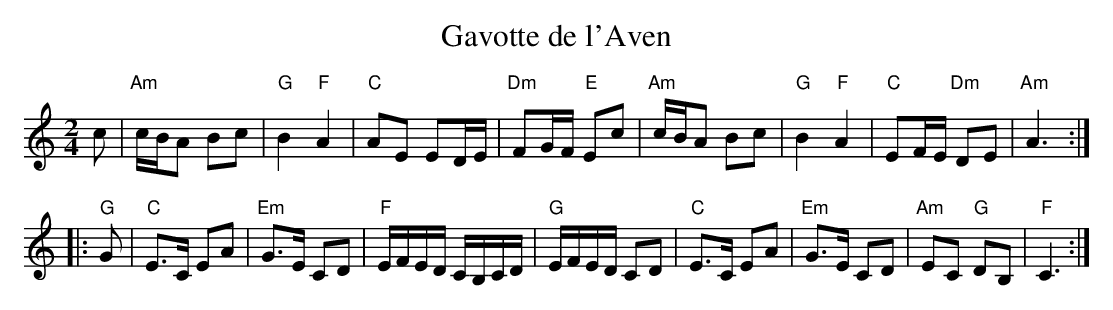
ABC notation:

X:1
T: Gavotte de l'Aven
M: 2/4
L: 1/16
K: Am
c2 |\
"Am"cBA2 B2c2 | "G"B4 "F"A4 | "C"A2E2 E2DE | "Dm"F2GF "E"E2c2 |\
"Am"cBA2 B2c2 | "G"B4 "F"A4 | "C"E2FE "Dm"D2E2 | "Am"A6 :|
|: "G"G2 |\
"C"E3C E2A2 | "Em"G3E C2D2 | "F"EFED CB,CD | "G"EFED C2D2 |\
"C"E3C E2A2 | "Em"G3E C2D2 | "Am"E2C2 "G"D2B,2 | "F"C6 :|
